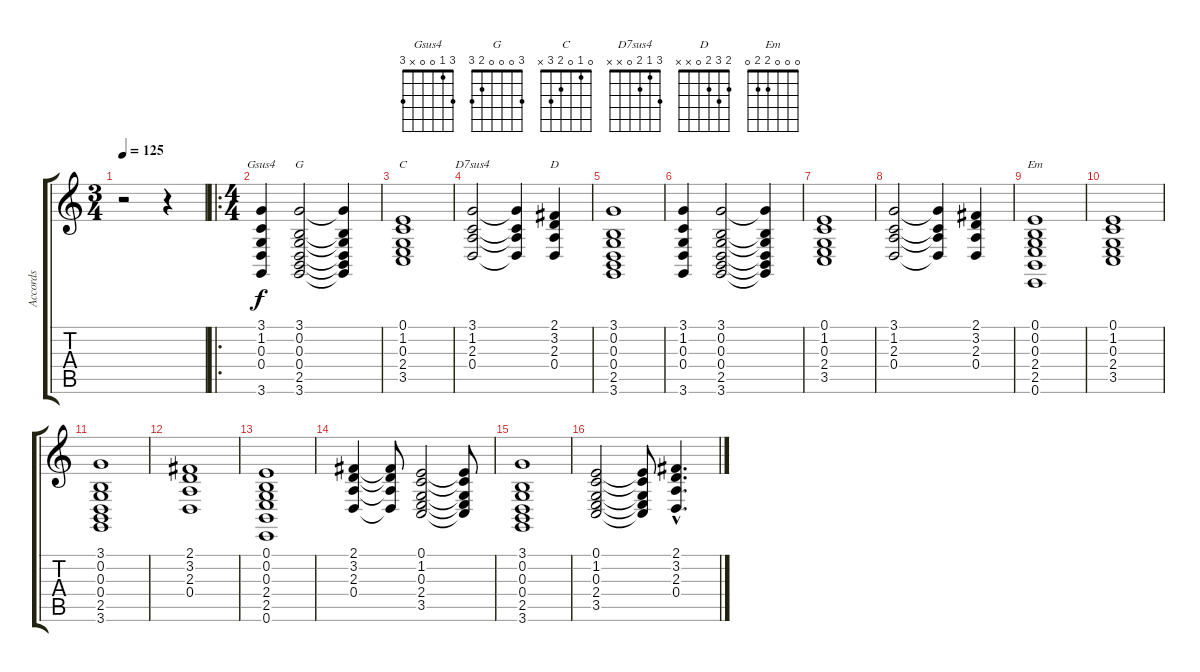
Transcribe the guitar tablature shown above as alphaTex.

\track ("Accords" "Accords") {instrument stringensemble1}
\staff {score tabs}
\tuning (E4 B3 G3 D3 A2 E2) {hide}
\chord ("Gsus4" 3 1 0 0 x 3)
\chord ("G" 3 0 0 0 2 3)
\chord ("C" 0 1 0 2 3 x)
\chord ("D7sus4" 3 1 2 0 x x)
\chord ("D" 2 3 2 0 x x)
\chord ("Em" 0 0 0 2 2 0)
\ts (3 4)
\tempo 125
\clef g2
\ks c
r.2{dy f instrument stringensemble1} r.4 |
\ro
\ts (4 4)
(3.1 1.2 0.3 0.4 3.6).4{ch "Gsus4"} (3.1 0.2 0.3 0.4 2.5 3.6).2{ch "G"} (3.1{t} 0.2{t} 0.3{t} 0.4{t} 2.5{t} 3.6{t}).4 |
(0.1 1.2 0.3 2.4 3.5).1{ch "C"} |
(3.1 1.2 2.3 0.4).2{ch "D7sus4"} (3.1{t} 1.2{t} 2.3{t} 0.4{t}).4 (2.1 3.2 2.3 0.4).4{ch "D"} |
(3.1 0.2 0.3 0.4 2.5 3.6).1 |
(3.1 1.2 0.3 0.4 3.6).4 (3.1 0.2 0.3 0.4 2.5 3.6).2 (3.1{t} 0.2{t} 0.3{t} 0.4{t} 2.5{t} 3.6{t}).4 |
(0.1 1.2 0.3 2.4 3.5).1 |
(3.1 1.2 2.3 0.4).2 (3.1{t} 1.2{t} 2.3{t} 0.4{t}).4 (2.1 3.2 2.3 0.4).4 |
(0.1 0.2 0.3 2.4 2.5 0.6).1{ch "Em"} |
(0.1 1.2 0.3 2.4 3.5).1 |
(3.1 0.2 0.3 0.4 2.5 3.6).1 |
(2.1 3.2 2.3 0.4).1 |
(0.1 0.2 0.3 2.4 2.5 0.6).1 |
(2.1 3.2 2.3 0.4).4 (2.1{t} 3.2{t} 2.3{t} 0.4{t}).8 (0.1 1.2 0.3 2.4 3.5).2 (0.1{t} 1.2{t} 0.3{t} 2.4{t} 3.5{t}).8 |
(3.1 0.2 0.3 0.4 2.5 3.6).1 |
(0.1 1.2 0.3 2.4 3.5).2 (0.1{t} 1.2{t} 0.3{t} 2.4{t} 3.5{t}).8 (2.1{hac} 3.2{hac} 2.3{hac} 0.4{hac}).4{d}
